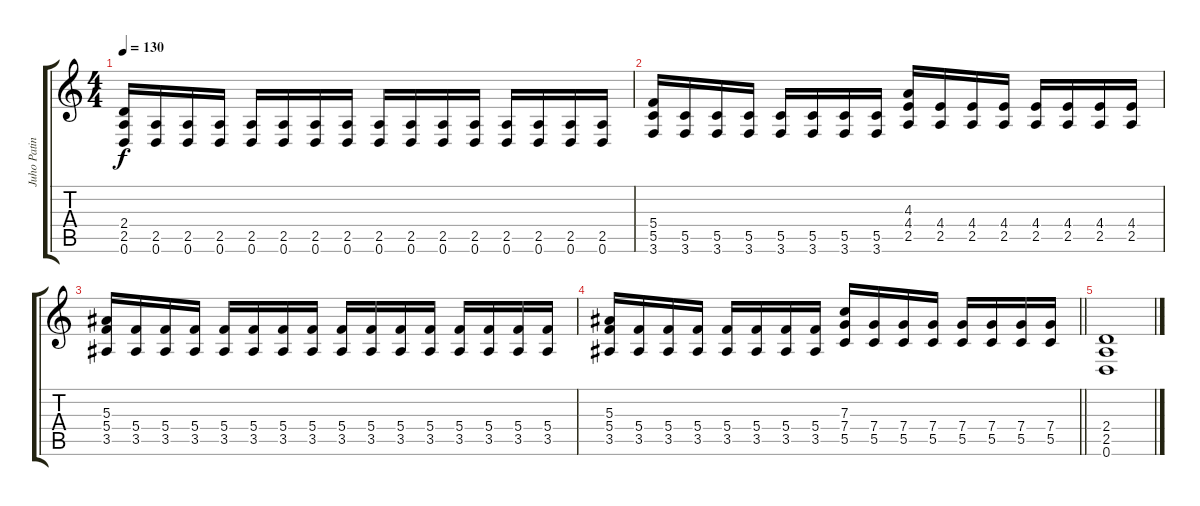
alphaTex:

\track ("Juho Patinen - Guitar" "Juho Patin") {instrument distortionguitar}
\staff {score tabs}
\tuning (D4 A3 F3 C3 G2 D2) {hide}
\ts (4 4)
\tempo 130
\clef g2
\ks c
(2.4 2.5 0.6).16{dy f} (2.5 0.6).16 (2.5 0.6).16 (2.5 0.6).16 (2.5 0.6).16 (2.5 0.6).16 (2.5 0.6).16 (2.5 0.6).16 (2.5 0.6).16 (2.5 0.6).16 (2.5 0.6).16 (2.5 0.6).16 (2.5 0.6).16 (2.5 0.6).16 (2.5 0.6).16 (2.5 0.6).16 |
(5.4 5.5 3.6).16 (5.5 3.6).16 (5.5 3.6).16 (5.5 3.6).16 (5.5 3.6).16 (5.5 3.6).16 (5.5 3.6).16 (5.5 3.6).16 (4.3 4.4 2.5).16 (4.4 2.5).16 (4.4 2.5).16 (4.4 2.5).16 (4.4 2.5).16 (4.4 2.5).16 (4.4 2.5).16 (4.4 2.5).16 |
(5.3 5.4 3.5).16 (5.4 3.5).16 (5.4 3.5).16 (5.4 3.5).16 (5.4 3.5).16 (5.4 3.5).16 (5.4 3.5).16 (5.4 3.5).16 (5.4 3.5).16 (5.4 3.5).16 (5.4 3.5).16 (5.4 3.5).16 (5.4 3.5).16 (5.4 3.5).16 (5.4 3.5).16 (5.4 3.5).16 |
\barLineRight lightlight
(5.3 5.4 3.5).16 (5.4 3.5).16 (5.4 3.5).16 (5.4 3.5).16 (5.4 3.5).16 (5.4 3.5).16 (5.4 3.5).16 (5.4 3.5).16 (7.3 7.4 5.5).16 (7.4 5.5).16 (7.4 5.5).16 (7.4 5.5).16 (7.4 5.5).16 (7.4 5.5).16 (7.4 5.5).16 (7.4 5.5).16 |
(2.4 2.5 0.6).1
